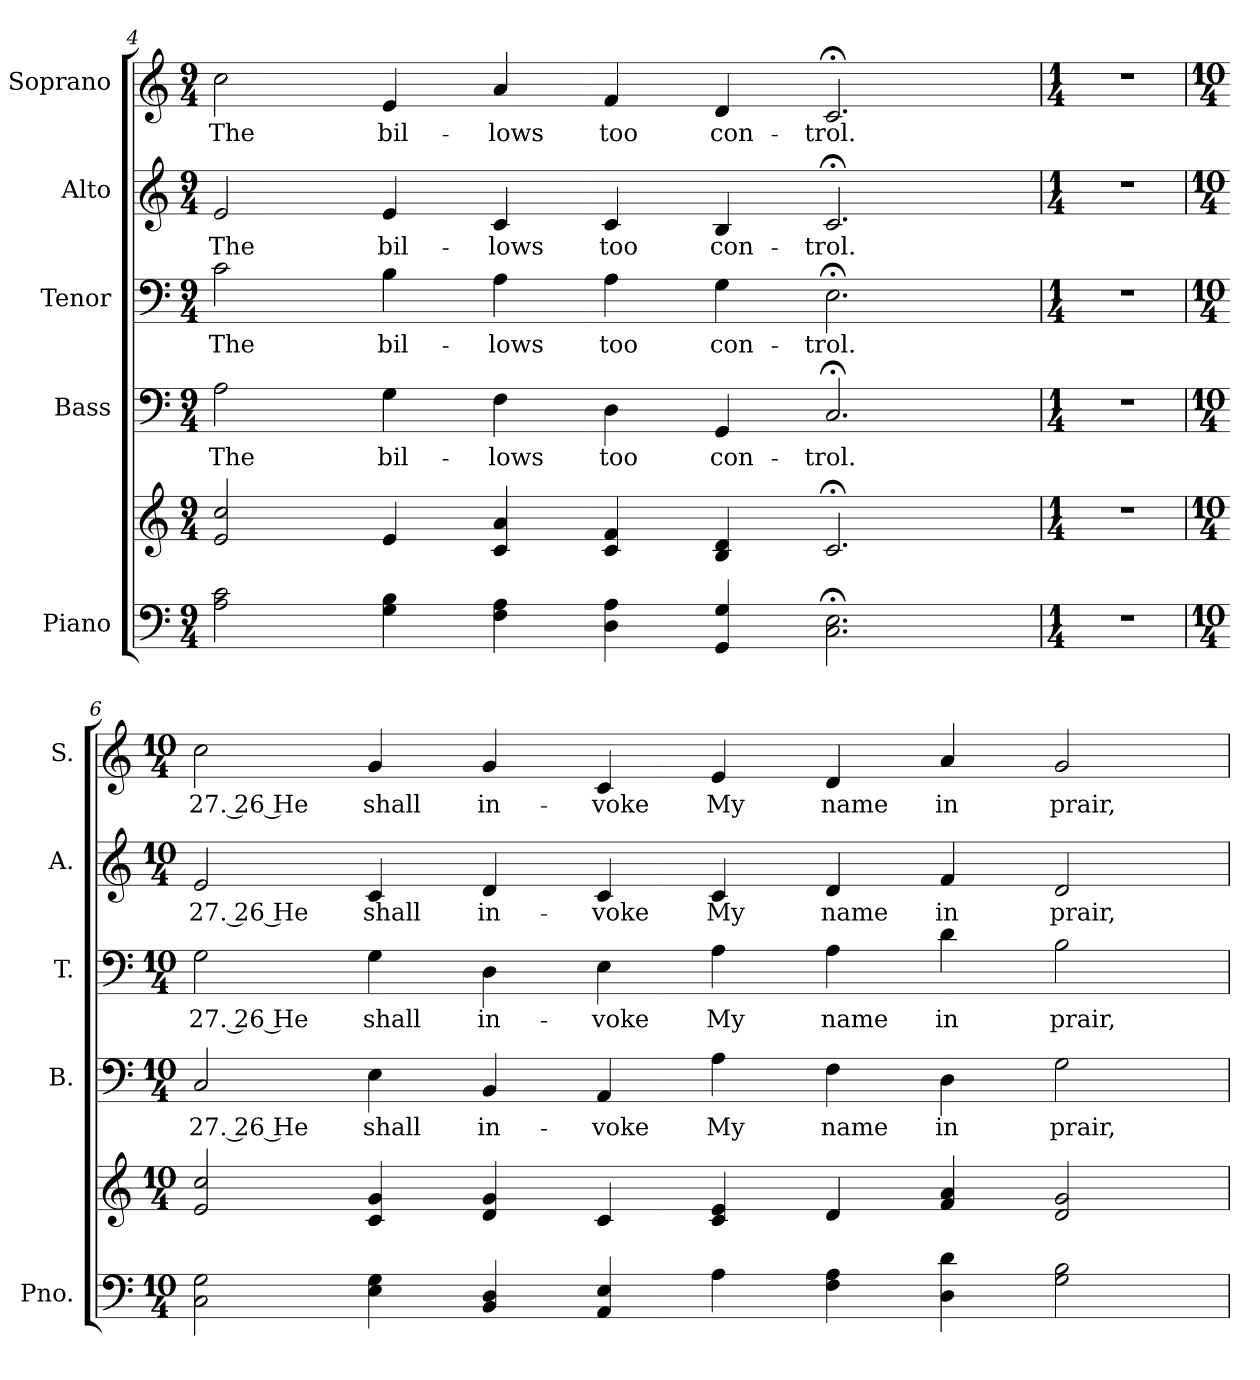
**kern	**kern	**kern	**text	**kern	**text	**kern	**text	**kern	**text
*part5	*part5	*part4	*part4	*part3	*part3	*part2	*part2	*part1	*part1
*staff6	*staff5	*staff4	*staff4	*staff3	*staff3	*staff2	*staff2	*staff1	*staff1
*I"Piano	*	*I"Bass	*	*I"Tenor	*	*I"Alto	*	*I"Soprano	*
*I'Pno.	*	*I'B.	*	*I'T.	*	*I'A.	*	*I'S.	*
*clefF4	*clefG2	*clefF4	*	*clefF4	*	*clefG2	*	*clefG2	*
*k[]	*k[]	*k[]	*	*k[]	*	*k[]	*	*k[]	*
*C:	*C:	*C:	*	*C:	*	*C:	*	*C:	*
*M9/4	*M9/4	*M9/4	*	*M9/4	*	*M9/4	*	*M9/4	*
=4	=4	=4	=4	=4	=4	=4	=4	=4	=4
!	!	!	!LO:LY:b:color=#000000	!	!	!	!	!	!
!	!	!	!	!	!LO:LY:b:color=#000000	!	!	!	!
!	!	!	!	!	!	!	!LO:LY:b:color=#000000	!	!
!	!	!	!	!	!	!	!	!	!LO:LY:b:color=#000000
2Ai\ 2ci	2ei/ 2cci	2Ai\	The	2ci\	The	2ei/	The	2cci\	The
!	!	!	!LO:LY:b:color=#000000	!	!	!	!	!	!
!	!	!	!	!	!LO:LY:b:color=#000000	!	!	!	!
!	!	!	!	!	!	!	!LO:LY:b:color=#000000	!	!
!	!	!	!	!	!	!	!	!	!LO:LY:b:color=#000000
4Gi\ 4Bi	4ei/	4Gi\	bil-	4Bi\	bil-	4ei/	bil-	4ei/	bil-
!	!	!	!LO:LY:b:color=#000000	!	!	!	!	!	!
!	!	!	!	!	!LO:LY:b:color=#000000	!	!	!	!
!	!	!	!	!	!	!	!LO:LY:b:color=#000000	!	!
!	!	!	!	!	!	!	!	!	!LO:LY:b:color=#000000
4Fi\ 4Ai	4ci/ 4ai	4Fi\	-lows	4Ai\	-lows	4ci/	-lows	4ai/	-lows
!	!	!	!LO:LY:b:color=#000000	!	!	!	!	!	!
!	!	!	!	!	!LO:LY:b:color=#000000	!	!	!	!
!	!	!	!	!	!	!	!LO:LY:b:color=#000000	!	!
!	!	!	!	!	!	!	!	!	!LO:LY:b:color=#000000
4Di\ 4Ai	4ci/ 4fi	4Di\	too	4Ai\	too	4ci/	too	4fi/	too
!	!	!	!LO:LY:b:color=#000000	!	!	!	!	!	!
!	!	!	!	!	!LO:LY:b:color=#000000	!	!	!	!
!	!	!	!	!	!	!	!LO:LY:b:color=#000000	!	!
!	!	!	!	!	!	!	!	!	!LO:LY:b:color=#000000
4GGi/ 4Gi	4Bi/ 4di	4GGi/	con-	4Gi\	con-	4Bi/	con-	4di/	con-
!	!	!	!LO:LY:b:color=#000000	!	!	!	!	!	!
!	!	!	!	!	!LO:LY:b:color=#000000	!	!	!	!
!	!	!	!	!	!	!	!LO:LY:b:color=#000000	!	!
!	!	!	!	!	!	!	!	!	!LO:LY:b:color=#000000
2.Ci\; 2.Ei;	2.c;i/	2.C;i/	-trol.	2.E;i\	-trol.	2.c;i/	-trol.	2.c;i/	-trol.
!!LO:PB:g=z
=5	=5	=5	=5	=5	=5	=5	=5	=5	=5
*M1/4	*M1/4	*M1/4	*	*M1/4	*	*M1/4	*	*M1/4	*
!LO:N:vis=1	!LO:N:vis=1	!LO:N:vis=1	!	!LO:N:vis=1	!	!LO:N:vis=1	!	!LO:N:vis=1	!
4r	4r	4r	.	4r	.	4r	.	4r	.
=6	=6	=6	=6	=6	=6	=6	=6	=6	=6
*M10/4	*M10/4	*M10/4	*	*M10/4	*	*M10/4	*	*M10/4	*
!	!	!	!LO:LY:b:color=#000000	!	!	!	!	!	!
!	!	!	!	!	!LO:LY:b:color=#000000	!	!	!	!
!	!	!	!	!	!	!	!LO:LY:b:color=#000000	!	!
!	!	!	!	!	!	!	!	!	!LO:LY:b:color=#000000
2Ci\ 2Gi	2ei/ 2cci	2Ci/	27. 26 He	2Gi\	27. 26 He	2ei/	27. 26 He	2cci\	27. 26 He
!	!	!	!LO:LY:b:color=#000000	!	!	!	!	!	!
!	!	!	!	!	!LO:LY:b:color=#000000	!	!	!	!
!	!	!	!	!	!	!	!LO:LY:b:color=#000000	!	!
!	!	!	!	!	!	!	!	!	!LO:LY:b:color=#000000
4Ei\ 4Gi	4ci/ 4gi	4Ei\	shall	4Gi\	shall	4ci/	shall	4gi/	shall
!	!	!	!LO:LY:b:color=#000000	!	!	!	!	!	!
!	!	!	!	!	!LO:LY:b:color=#000000	!	!	!	!
!	!	!	!	!	!	!	!LO:LY:b:color=#000000	!	!
!	!	!	!	!	!	!	!	!	!LO:LY:b:color=#000000
4BBi/ 4Di	4di/ 4gi	4BBi/	in-	4Di\	in-	4di/	in-	4gi/	in-
!	!	!	!LO:LY:b:color=#000000	!	!	!	!	!	!
!	!	!	!	!	!LO:LY:b:color=#000000	!	!	!	!
!	!	!	!	!	!	!	!LO:LY:b:color=#000000	!	!
!	!	!	!	!	!	!	!	!	!LO:LY:b:color=#000000
4AAi/ 4Ei	4ci/	4AAi/	-voke	4Ei\	-voke	4ci/	-voke	4ci/	-voke
!	!	!	!LO:LY:b:color=#000000	!	!	!	!	!	!
!	!	!	!	!	!LO:LY:b:color=#000000	!	!	!	!
!	!	!	!	!	!	!	!LO:LY:b:color=#000000	!	!
!	!	!	!	!	!	!	!	!	!LO:LY:b:color=#000000
4Ai\	4ci/ 4ei	4Ai\	My	4Ai\	My	4ci/	My	4ei/	My
!	!	!	!LO:LY:b:color=#000000	!	!	!	!	!	!
!	!	!	!	!	!LO:LY:b:color=#000000	!	!	!	!
!	!	!	!	!	!	!	!LO:LY:b:color=#000000	!	!
!	!	!	!	!	!	!	!	!	!LO:LY:b:color=#000000
4Fi\ 4Ai	4di/	4Fi\	name	4Ai\	name	4di/	name	4di/	name
!	!	!	!LO:LY:b:color=#000000	!	!	!	!	!	!
!	!	!	!	!	!LO:LY:b:color=#000000	!	!	!	!
!	!	!	!	!	!	!	!LO:LY:b:color=#000000	!	!
!	!	!	!	!	!	!	!	!	!LO:LY:b:color=#000000
4Di\ 4di	4fi/ 4ai	4Di\	in	4di\	in	4fi/	in	4ai/	in
!	!	!	!LO:LY:b:color=#000000	!	!	!	!	!	!
!	!	!	!	!	!LO:LY:b:color=#000000	!	!	!	!
!	!	!	!	!	!	!	!LO:LY:b:color=#000000	!	!
!	!	!	!	!	!	!	!	!	!LO:LY:b:color=#000000
2Gi\ 2Bi	2di/ 2gi	2Gi\	prair,	2Bi\	prair,	2di/	prair,	2gi/	prair,
=	=	=	=	=	=	=	=	=	=
*-	*-	*-	*-	*-	*-	*-	*-	*-	*-
